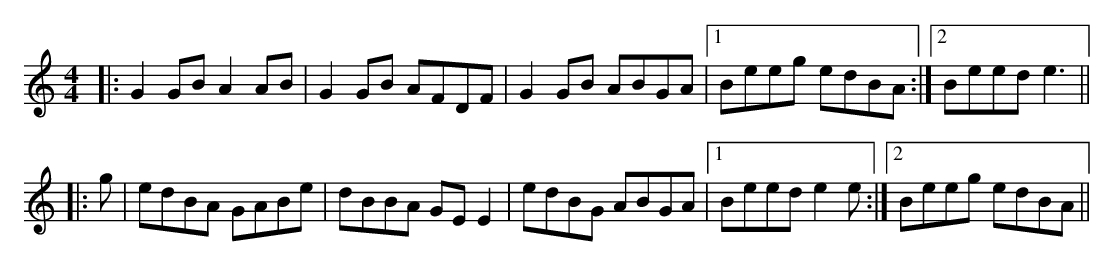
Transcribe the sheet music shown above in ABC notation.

X:1
M:4/4
K:C
|:G2GB A2AB|G2GB AFDF|G2GB ABGA|1 Beeg edBA:|2 Beed e3||
|:g|edBA GABe|dBBA GEE2|edBG ABGA|1 Beed e2e:|2 Beeg edBA||
